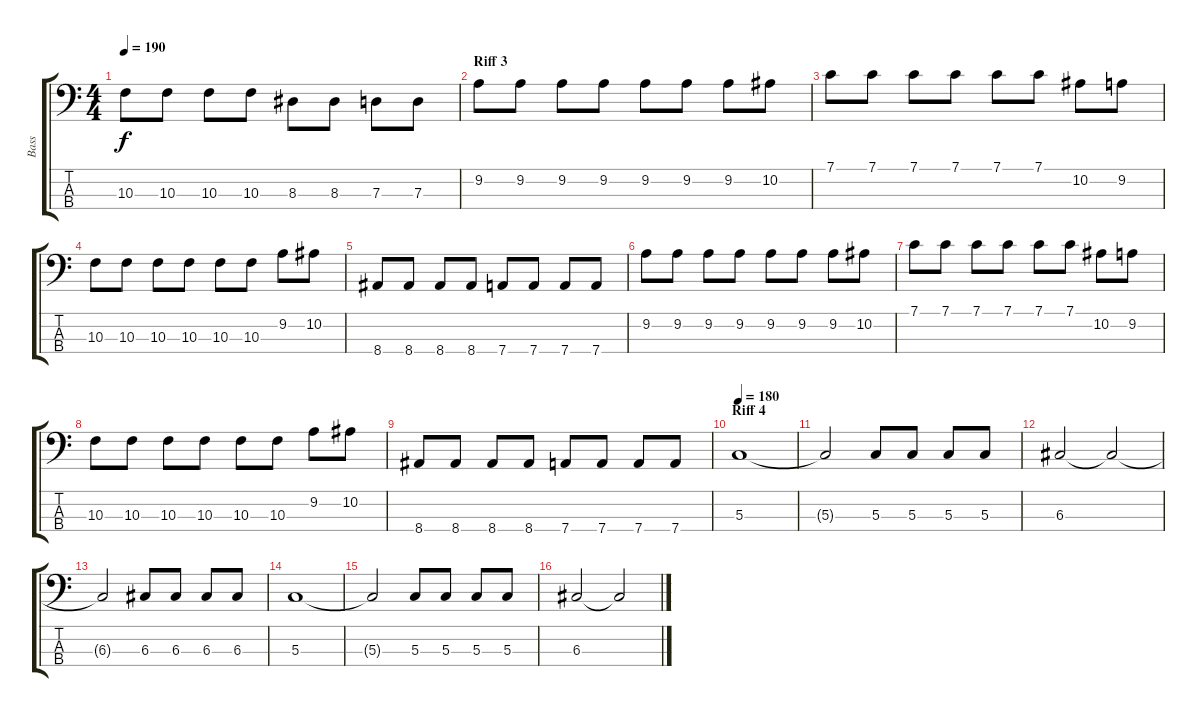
\track ("Bass" "Bass") {instrument electricbassfinger}
\staff {score tabs}
\tuning (F2 C2 G1 D1) {hide}
\ts (4 4)
\tempo 190
\clef f4
\ks c
10.3.8{dy f} 10.3.8 10.3.8 10.3.8 8.3.8 8.3.8 7.3.8 7.3.8 |
\section ("" "Riff 3")
9.2.8 9.2.8 9.2.8 9.2.8 9.2.8 9.2.8 9.2.8 10.2.8 |
7.1.8 7.1.8 7.1.8 7.1.8 7.1.8 7.1.8 10.2.8 9.2.8 |
10.3.8 10.3.8 10.3.8 10.3.8 10.3.8 10.3.8 9.2.8 10.2.8 |
8.4.8 8.4.8 8.4.8 8.4.8 7.4.8 7.4.8 7.4.8 7.4.8 |
9.2.8 9.2.8 9.2.8 9.2.8 9.2.8 9.2.8 9.2.8 10.2.8 |
7.1.8 7.1.8 7.1.8 7.1.8 7.1.8 7.1.8 10.2.8 9.2.8 |
10.3.8 10.3.8 10.3.8 10.3.8 10.3.8 10.3.8 9.2.8 10.2.8 |
8.4.8 8.4.8 8.4.8 8.4.8 7.4.8 7.4.8 7.4.8 7.4.8 |
\section ("" "Riff 4")
\tempo 180
5.3.1 |
5.3{t}.2 5.3.8 5.3.8 5.3.8 5.3.8 |
6.3.2 6.3{t}.2 |
6.3{t}.2 6.3.8 6.3.8 6.3.8 6.3.8 |
5.3.1 |
5.3{t}.2 5.3.8 5.3.8 5.3.8 5.3.8 |
6.3.2 6.3{t}.2
